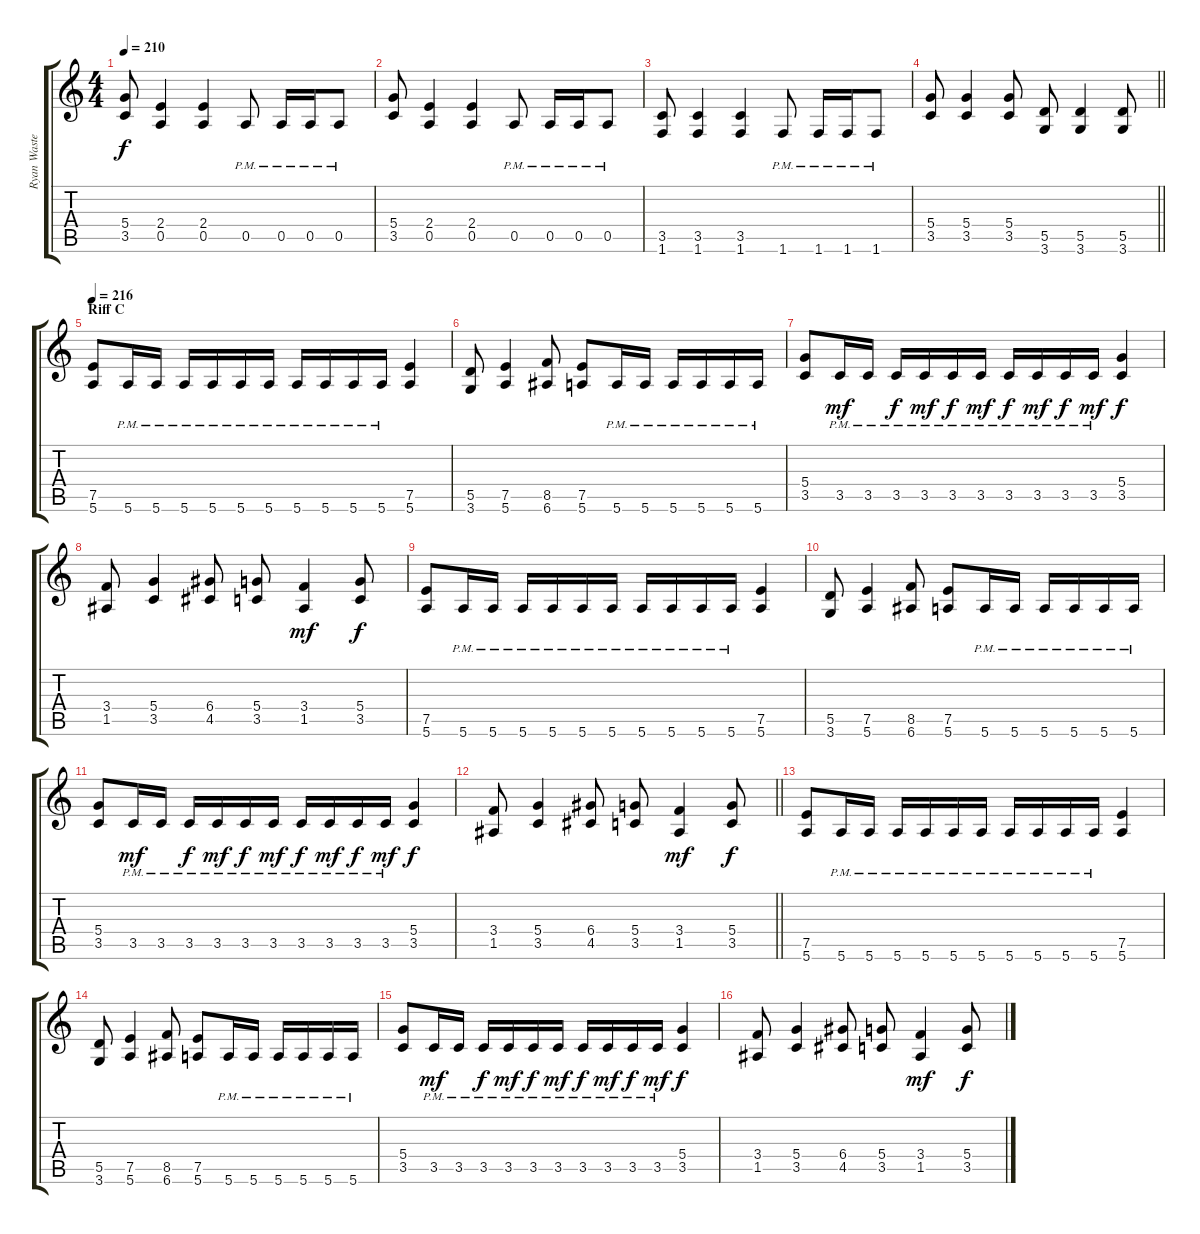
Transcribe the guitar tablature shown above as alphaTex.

\track ("Ryan Waste (Left)" "Ryan Waste") {instrument distortionguitar}
\staff {score tabs}
\tuning (E4 B3 G3 D3 A2 E2) {hide}
\ts (4 4)
\tempo 210
\clef g2
\ks c
(5.4 3.5).8{dy f} (2.4 0.5).4 (2.4 0.5).4 0.5{pm}.8 0.5{pm}.16 0.5{pm}.16 0.5{pm}.8 |
(5.4 3.5).8 (2.4 0.5).4 (2.4 0.5).4 0.5{pm}.8 0.5{pm}.16 0.5{pm}.16 0.5{pm}.8 |
(3.5 1.6).8 (3.5 1.6).4 (3.5 1.6).4 1.6{pm}.8 1.6{pm}.16 1.6{pm}.16 1.6{pm}.8 |
\barLineRight lightlight
(5.4 3.5).8 (5.4 3.5).4 (5.4 3.5).8 (5.5 3.6).8 (5.5 3.6).4 (5.5 3.6).8 |
\section ("" "Riff C")
\tempo 216
(7.5 5.6).8 5.6{pm}.16 5.6{pm}.16 5.6{pm}.16 5.6{pm}.16 5.6{pm}.16 5.6{pm}.16 5.6{pm}.16 5.6{pm}.16 5.6{pm}.16 5.6{pm}.16 (7.5 5.6).4 |
(5.5 3.6).8 (7.5 5.6).4 (8.5 6.6).8 (7.5 5.6).8 5.6{pm}.16 5.6{pm}.16 5.6{pm}.16 5.6{pm}.16 5.6{pm}.16 5.6{pm}.16 |
(5.4 3.5).8 3.5{pm}.16{dy mf} 3.5{pm}.16 3.5{pm}.16{dy f} 3.5{pm}.16{dy mf} 3.5{pm}.16{dy f} 3.5{pm}.16{dy mf} 3.5{pm}.16{dy f} 3.5{pm}.16{dy mf} 3.5{pm}.16{dy f} 3.5{pm}.16{dy mf} (5.4 3.5).4{dy f} |
(3.4 1.5).8 (5.4 3.5).4 (6.4 4.5).8 (5.4 3.5).8 (3.4 1.5).4{dy mf} (5.4 3.5).8{dy f} |
(7.5 5.6).8 5.6{pm}.16 5.6{pm}.16 5.6{pm}.16 5.6{pm}.16 5.6{pm}.16 5.6{pm}.16 5.6{pm}.16 5.6{pm}.16 5.6{pm}.16 5.6{pm}.16 (7.5 5.6).4 |
(5.5 3.6).8 (7.5 5.6).4 (8.5 6.6).8 (7.5 5.6).8 5.6{pm}.16 5.6{pm}.16 5.6{pm}.16 5.6{pm}.16 5.6{pm}.16 5.6{pm}.16 |
(5.4 3.5).8 3.5{pm}.16{dy mf} 3.5{pm}.16 3.5{pm}.16{dy f} 3.5{pm}.16{dy mf} 3.5{pm}.16{dy f} 3.5{pm}.16{dy mf} 3.5{pm}.16{dy f} 3.5{pm}.16{dy mf} 3.5{pm}.16{dy f} 3.5{pm}.16{dy mf} (5.4 3.5).4{dy f} |
\barLineRight lightlight
(3.4 1.5).8 (5.4 3.5).4 (6.4 4.5).8 (5.4 3.5).8 (3.4 1.5).4{dy mf} (5.4 3.5).8{dy f} |
(7.5 5.6).8 5.6{pm}.16 5.6{pm}.16 5.6{pm}.16 5.6{pm}.16 5.6{pm}.16 5.6{pm}.16 5.6{pm}.16 5.6{pm}.16 5.6{pm}.16 5.6{pm}.16 (7.5 5.6).4 |
(5.5 3.6).8 (7.5 5.6).4 (8.5 6.6).8 (7.5 5.6).8 5.6{pm}.16 5.6{pm}.16 5.6{pm}.16 5.6{pm}.16 5.6{pm}.16 5.6{pm}.16 |
(5.4 3.5).8 3.5{pm}.16{dy mf} 3.5{pm}.16 3.5{pm}.16{dy f} 3.5{pm}.16{dy mf} 3.5{pm}.16{dy f} 3.5{pm}.16{dy mf} 3.5{pm}.16{dy f} 3.5{pm}.16{dy mf} 3.5{pm}.16{dy f} 3.5{pm}.16{dy mf} (5.4 3.5).4{dy f} |
(3.4 1.5).8 (5.4 3.5).4 (6.4 4.5).8 (5.4 3.5).8 (3.4 1.5).4{dy mf} (5.4 3.5).8{dy f}
